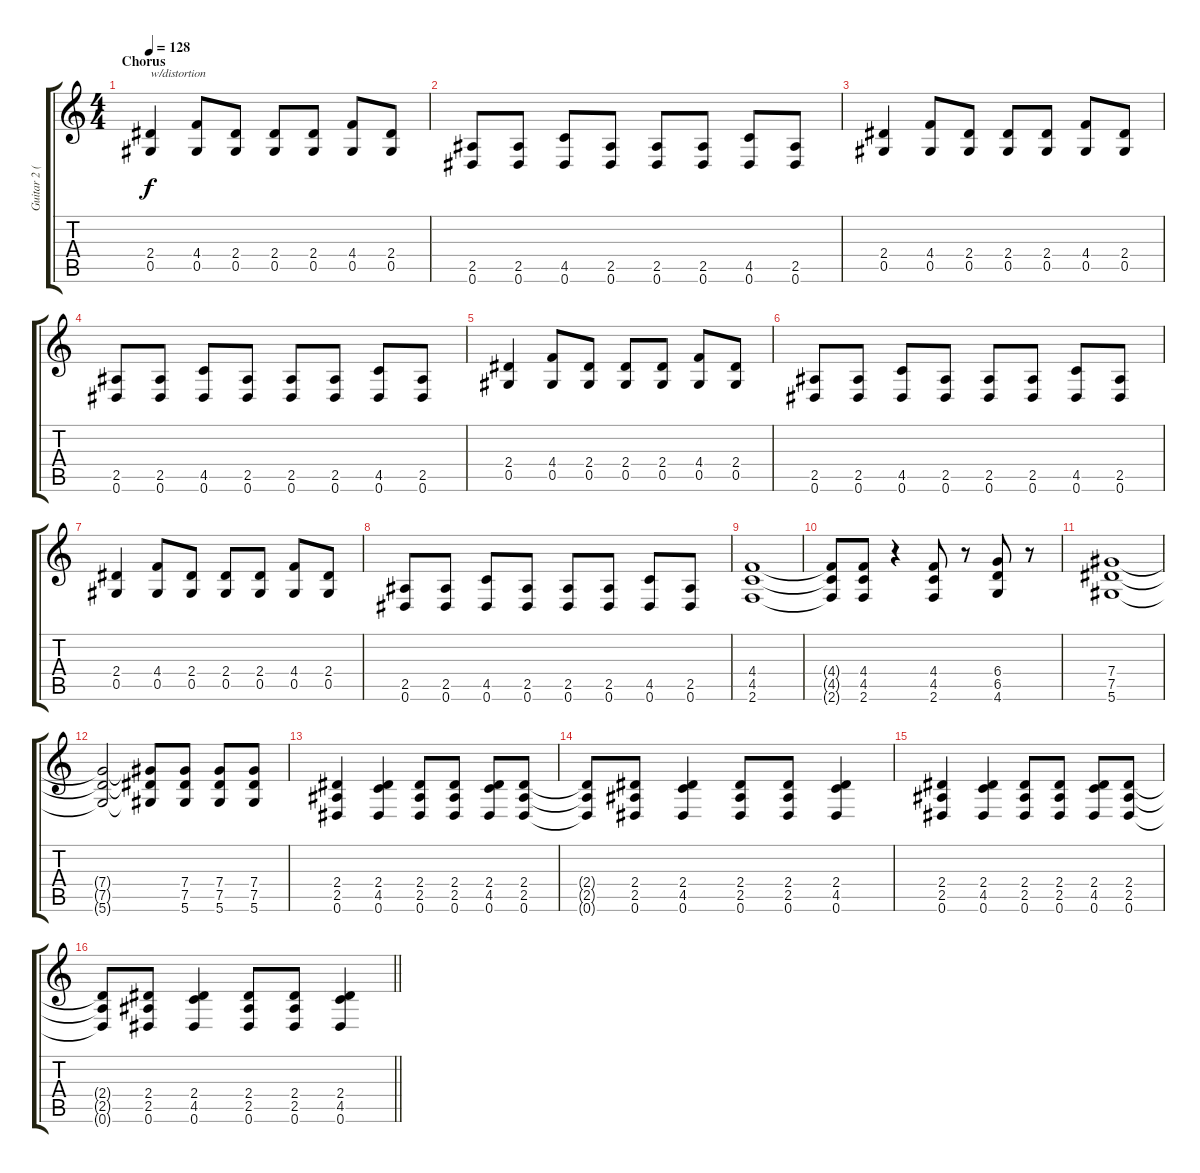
\track ("Guitar 2 (Izzy Stradlin')" "Guitar 2 (") {instrument distortionguitar}
\staff {score tabs}
\tuning (Eb4 Bb3 Gb3 Db3 Ab2 Eb2) {hide}
\ts (4 4)
\section ("" "Chorus")
\tempo 128
\clef g2
\ks c
(2.4 0.5).4{txt "w/distortion" dy f instrument distortionguitar} (4.4 0.5).8 (2.4 0.5).8 (2.4 0.5).8 (2.4 0.5).8 (4.4 0.5).8 (2.4 0.5).8 |
(2.5 0.6).8 (2.5 0.6).8 (4.5 0.6).8 (2.5 0.6).8 (2.5 0.6).8 (2.5 0.6).8 (4.5 0.6).8 (2.5 0.6).8 |
(2.4 0.5).4 (4.4 0.5).8 (2.4 0.5).8 (2.4 0.5).8 (2.4 0.5).8 (4.4 0.5).8 (2.4 0.5).8 |
(2.5 0.6).8 (2.5 0.6).8 (4.5 0.6).8 (2.5 0.6).8 (2.5 0.6).8 (2.5 0.6).8 (4.5 0.6).8 (2.5 0.6).8 |
(2.4 0.5).4 (4.4 0.5).8 (2.4 0.5).8 (2.4 0.5).8 (2.4 0.5).8 (4.4 0.5).8 (2.4 0.5).8 |
(2.5 0.6).8 (2.5 0.6).8 (4.5 0.6).8 (2.5 0.6).8 (2.5 0.6).8 (2.5 0.6).8 (4.5 0.6).8 (2.5 0.6).8 |
(2.4 0.5).4 (4.4 0.5).8 (2.4 0.5).8 (2.4 0.5).8 (2.4 0.5).8 (4.4 0.5).8 (2.4 0.5).8 |
(2.5 0.6).8 (2.5 0.6).8 (4.5 0.6).8 (2.5 0.6).8 (2.5 0.6).8 (2.5 0.6).8 (4.5 0.6).8 (2.5 0.6).8 |
(4.4 4.5 2.6).1 |
(4.4{t} 4.5{t} 2.6{t}).8 (4.4 4.5 2.6).8 r.4 (4.4 4.5 2.6).8 r.8 (6.4 6.5 4.6).8 r.8 |
(7.4 7.5 5.6).1 |
(7.4{t} 7.5{t} 5.6{t}).2 (7.4{t} 7.5{t} 5.6{t}).8 (7.4 7.5 5.6).8 (7.4 7.5 5.6).8 (7.4 7.5 5.6).8 |
(2.4 2.5 0.6).4 (2.4 4.5 0.6).4 (2.4 2.5 0.6).8 (2.4 2.5 0.6).8 (2.4 4.5 0.6).8 (2.4 2.5 0.6).8 |
(2.4{t} 2.5{t} 0.6{t}).8 (2.4 2.5 0.6).8 (2.4 4.5 0.6).4 (2.4 2.5 0.6).8 (2.4 2.5 0.6).8 (2.4 4.5 0.6).4 |
(2.4 2.5 0.6).4 (2.4 4.5 0.6).4 (2.4 2.5 0.6).8 (2.4 2.5 0.6).8 (2.4 4.5 0.6).8 (2.4 2.5 0.6).8 |
\barLineRight lightlight
(2.4{t} 2.5{t} 0.6{t}).8 (2.4 2.5 0.6).8 (2.4 4.5 0.6).4 (2.4 2.5 0.6).8 (2.4 2.5 0.6).8 (2.4 4.5 0.6).4
